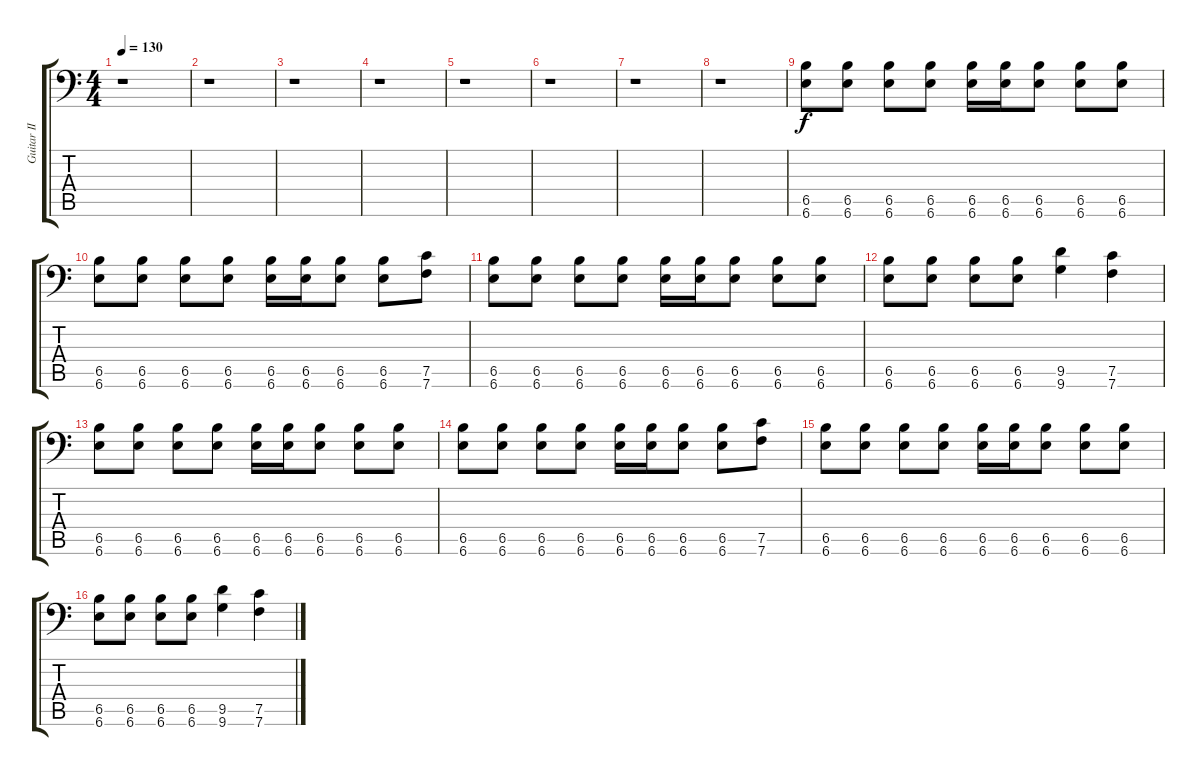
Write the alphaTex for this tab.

\track ("Guitar II" "Guitar II") {instrument distortionguitar}
\staff {score tabs}
\tuning (C4 G3 Eb3 Bb2 F2 Bb1) {hide}
\ts (4 4)
\tempo 130
\clef f4
\ks c
r.1{dy f} |
r.1 |
r.1 |
r.1 |
r.1 |
r.1 |
r.1 |
r.1 |
(6.5 6.6).8 (6.5 6.6).8 (6.5 6.6).8 (6.5 6.6).8 (6.5 6.6).16 (6.5 6.6).16 (6.5 6.6).8 (6.5 6.6).8 (6.5 6.6).8 |
(6.5 6.6).8 (6.5 6.6).8 (6.5 6.6).8 (6.5 6.6).8 (6.5 6.6).16 (6.5 6.6).16 (6.5 6.6).8 (6.5 6.6).8 (7.5 7.6).8 |
(6.5 6.6).8 (6.5 6.6).8 (6.5 6.6).8 (6.5 6.6).8 (6.5 6.6).16 (6.5 6.6).16 (6.5 6.6).8 (6.5 6.6).8 (6.5 6.6).8 |
(6.5 6.6).8 (6.5 6.6).8 (6.5 6.6).8 (6.5 6.6).8 (9.5 9.6).4 (7.5 7.6).4 |
(6.5 6.6).8 (6.5 6.6).8 (6.5 6.6).8 (6.5 6.6).8 (6.5 6.6).16 (6.5 6.6).16 (6.5 6.6).8 (6.5 6.6).8 (6.5 6.6).8 |
(6.5 6.6).8 (6.5 6.6).8 (6.5 6.6).8 (6.5 6.6).8 (6.5 6.6).16 (6.5 6.6).16 (6.5 6.6).8 (6.5 6.6).8 (7.5 7.6).8 |
(6.5 6.6).8 (6.5 6.6).8 (6.5 6.6).8 (6.5 6.6).8 (6.5 6.6).16 (6.5 6.6).16 (6.5 6.6).8 (6.5 6.6).8 (6.5 6.6).8 |
(6.5 6.6).8 (6.5 6.6).8 (6.5 6.6).8 (6.5 6.6).8 (9.5 9.6).4 (7.5 7.6).4
